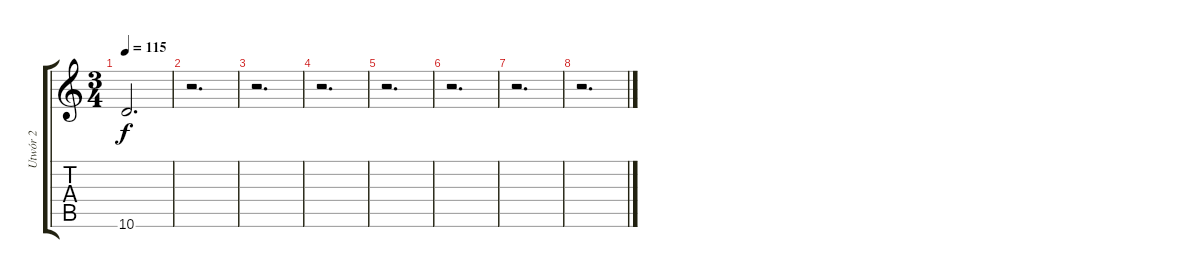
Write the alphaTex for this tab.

\track ("Utwór 2" "Utwór 2") {instrument acousticguitarsteel}
\staff {score tabs}
\tuning (E4 B3 G3 D3 A2 E2) {hide}
\ts (3 4)
\tempo 115
\clef g2
\ks c
10.6.2{d dy f} |
r.2{d} |
r.2{d} |
r.2{d} |
r.2{d} |
r.2{d} |
r.2{d} |
r.2{d}
